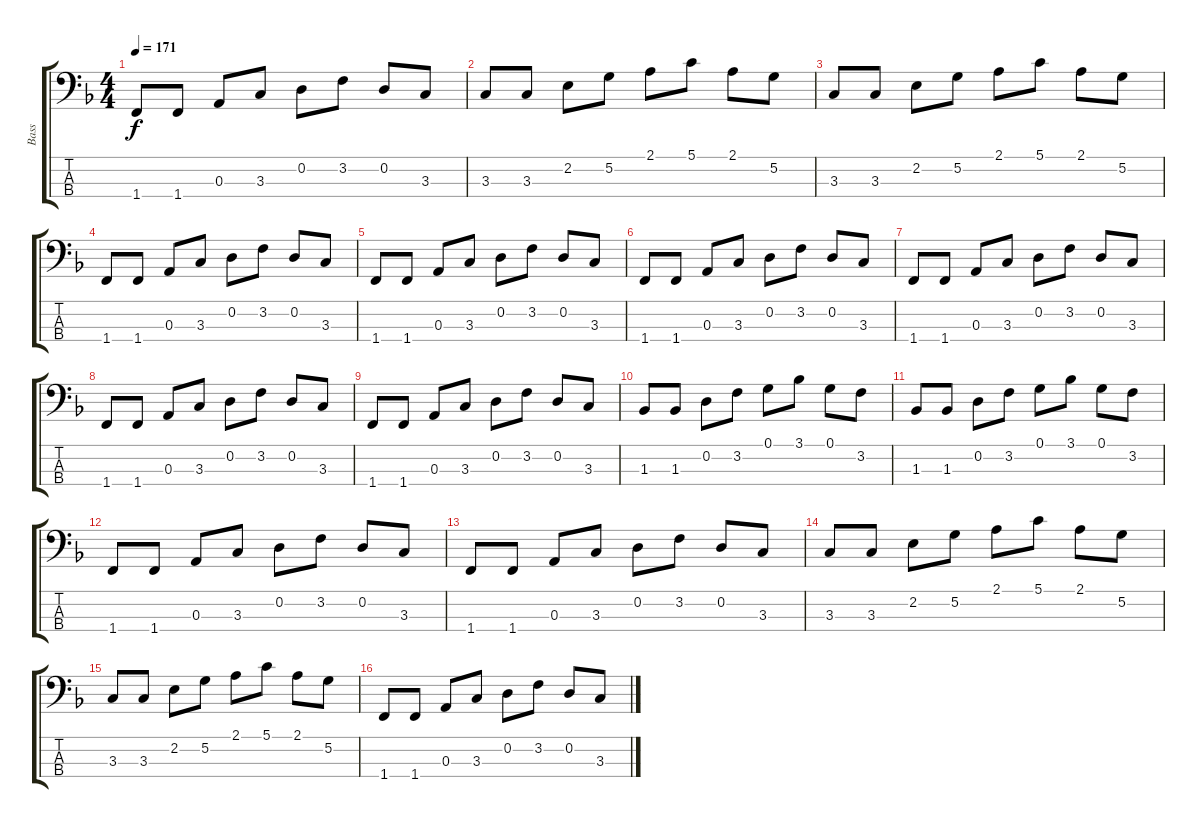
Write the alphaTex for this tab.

\track ("Bass" "Bass") {instrument electricbasspick}
\staff {score tabs}
\tuning (G2 D2 A1 E1) {hide}
\ts (4 4)
\tempo 171
\clef f4
\ks f
1.4.8{dy f} 1.4.8 0.3.8 3.3.8 0.2.8 3.2.8 0.2.8 3.3.8 |
3.3.8 3.3.8 2.2.8 5.2.8 2.1.8 5.1.8 2.1.8 5.2.8 |
3.3.8 3.3.8 2.2.8 5.2.8 2.1.8 5.1.8 2.1.8 5.2.8 |
1.4.8 1.4.8 0.3.8 3.3.8 0.2.8 3.2.8 0.2.8 3.3.8 |
1.4.8 1.4.8 0.3.8 3.3.8 0.2.8 3.2.8 0.2.8 3.3.8 |
1.4.8 1.4.8 0.3.8 3.3.8 0.2.8 3.2.8 0.2.8 3.3.8 |
1.4.8 1.4.8 0.3.8 3.3.8 0.2.8 3.2.8 0.2.8 3.3.8 |
1.4.8 1.4.8 0.3.8 3.3.8 0.2.8 3.2.8 0.2.8 3.3.8 |
1.4.8 1.4.8 0.3.8 3.3.8 0.2.8 3.2.8 0.2.8 3.3.8 |
1.3.8 1.3.8 0.2.8 3.2.8 0.1.8 3.1.8 0.1.8 3.2.8 |
1.3.8 1.3.8 0.2.8 3.2.8 0.1.8 3.1.8 0.1.8 3.2.8 |
1.4.8 1.4.8 0.3.8 3.3.8 0.2.8 3.2.8 0.2.8 3.3.8 |
1.4.8 1.4.8 0.3.8 3.3.8 0.2.8 3.2.8 0.2.8 3.3.8 |
3.3.8 3.3.8 2.2.8 5.2.8 2.1.8 5.1.8 2.1.8 5.2.8 |
3.3.8 3.3.8 2.2.8 5.2.8 2.1.8 5.1.8 2.1.8 5.2.8 |
1.4.8 1.4.8 0.3.8 3.3.8 0.2.8 3.2.8 0.2.8 3.3.8
